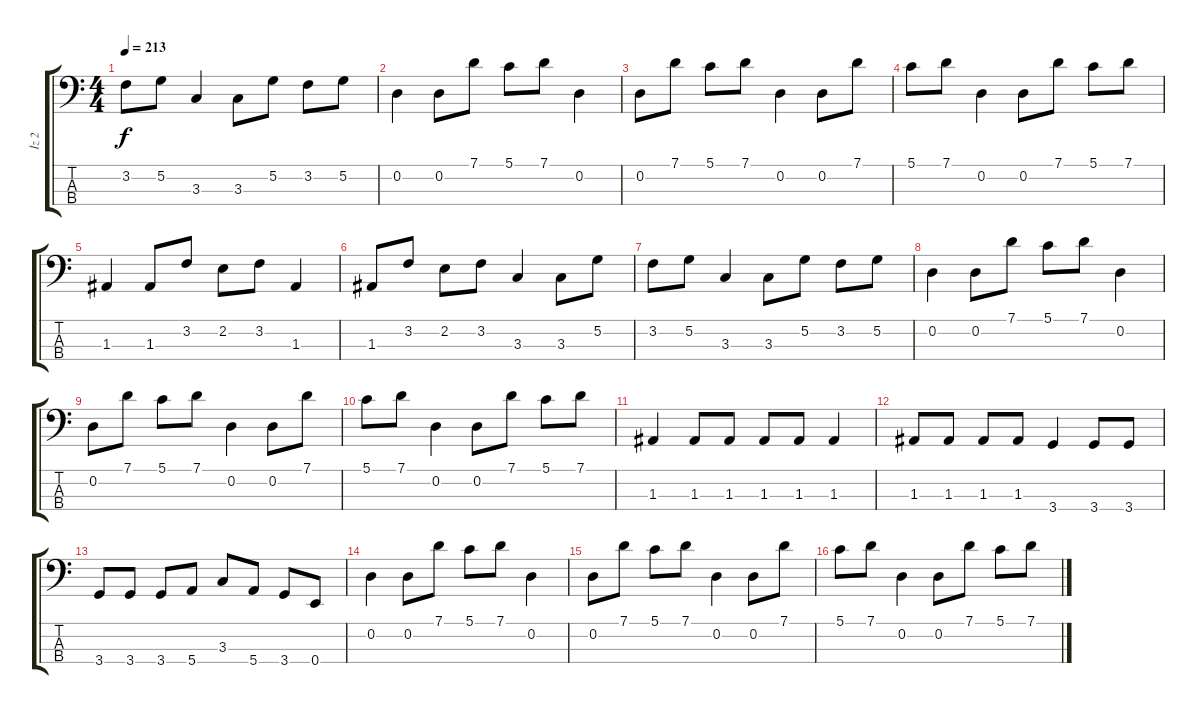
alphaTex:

\track ("İz 2" "İz 2") {instrument electricbasspick}
\staff {score tabs}
\tuning (G2 D2 A1 E1) {hide}
\ts (4 4)
\tempo 213
\clef f4
\ks c
3.2.8{dy f} 5.2.8 3.3.4 3.3.8 5.2.8 3.2.8 5.2.8 |
0.2.4 0.2.8 7.1.8 5.1.8 7.1.8 0.2.4 |
0.2.8 7.1.8 5.1.8 7.1.8 0.2.4 0.2.8 7.1.8 |
5.1.8 7.1.8 0.2.4 0.2.8 7.1.8 5.1.8 7.1.8 |
1.3.4 1.3.8 3.2.8 2.2.8 3.2.8 1.3.4 |
1.3.8 3.2.8 2.2.8 3.2.8 3.3.4 3.3.8 5.2.8 |
3.2.8 5.2.8 3.3.4 3.3.8 5.2.8 3.2.8 5.2.8 |
0.2.4 0.2.8 7.1.8 5.1.8 7.1.8 0.2.4 |
0.2.8 7.1.8 5.1.8 7.1.8 0.2.4 0.2.8 7.1.8 |
5.1.8 7.1.8 0.2.4 0.2.8 7.1.8 5.1.8 7.1.8 |
1.3.4 1.3.8 1.3.8 1.3.8 1.3.8 1.3.4 |
1.3.8 1.3.8 1.3.8 1.3.8 3.4.4 3.4.8 3.4.8 |
3.4.8 3.4.8 3.4.8 5.4.8 3.3.8 5.4.8 3.4.8 0.4.8 |
0.2.4 0.2.8 7.1.8 5.1.8 7.1.8 0.2.4 |
0.2.8 7.1.8 5.1.8 7.1.8 0.2.4 0.2.8 7.1.8 |
5.1.8 7.1.8 0.2.4 0.2.8 7.1.8 5.1.8 7.1.8
